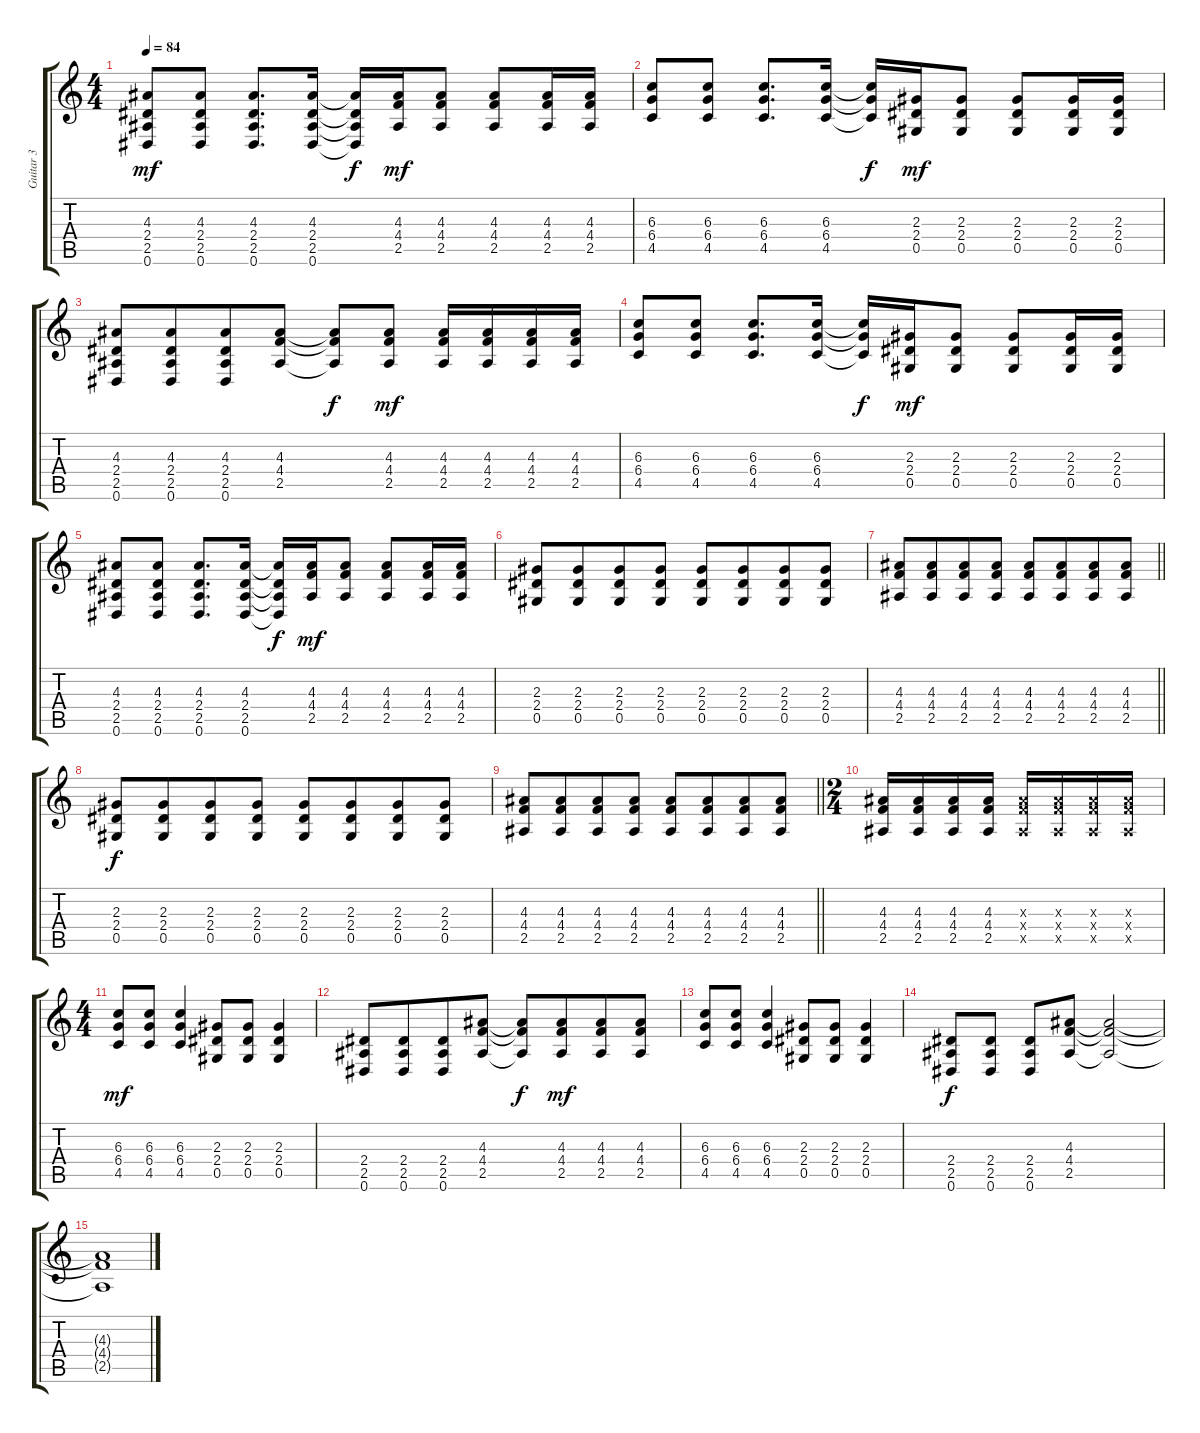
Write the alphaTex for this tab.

\track ("Guitar 3" "Guitar 3") {instrument overdrivenguitar}
\staff {score tabs}
\tuning (Eb4 Bb3 Gb3 Db3 Ab2 Eb2) {hide}
\ts (4 4)
\tempo 84
\clef g2
\ks c
(4.3 2.4 2.5 0.6).8{dy mf} (4.3 2.4 2.5 0.6).8 (4.3 2.4 2.5 0.6).8{d} (4.3 2.4 2.5 0.6).16 (4.3{t} 2.4{t} 2.5{t} 0.6{t}).16{dy f} (4.3 4.4 2.5).16{dy mf} (4.3 4.4 2.5).8 (4.3 4.4 2.5).8 (4.3 4.4 2.5).16 (4.3 4.4 2.5).16 |
(6.3 6.4 4.5).8 (6.3 6.4 4.5).8 (6.3 6.4 4.5).8{d} (6.3 6.4 4.5).16 (6.3{t} 6.4{t} 4.5{t}).16{dy f} (2.3 2.4 0.5).16{dy mf} (2.3 2.4 0.5).8 (2.3 2.4 0.5).8 (2.3 2.4 0.5).16 (2.3 2.4 0.5).16 |
(4.3 2.4 2.5 0.6).8 (4.3 2.4 2.5 0.6).8{beam merge} (4.3 2.4 2.5 0.6).8 (4.3 4.4 2.5).8 (4.3{t} 4.4{t} 2.5{t}).8{dy f} (4.3 4.4 2.5).8{dy mf} (4.3 4.4 2.5).16{txt ""} (4.3 4.4 2.5).16 (4.3 4.4 2.5).16 (4.3 4.4 2.5).16 |
(6.3 6.4 4.5).8 (6.3 6.4 4.5).8 (6.3 6.4 4.5).8{d} (6.3 6.4 4.5).16 (6.3{t} 6.4{t} 4.5{t}).16{dy f} (2.3 2.4 0.5).16{dy mf} (2.3 2.4 0.5).8 (2.3 2.4 0.5).8 (2.3 2.4 0.5).16 (2.3 2.4 0.5).16 |
(4.3 2.4 2.5 0.6).8 (4.3 2.4 2.5 0.6).8 (4.3 2.4 2.5 0.6).8{d} (4.3 2.4 2.5 0.6).16 (4.3{t} 2.4{t} 2.5{t} 0.6{t}).16{dy f} (4.3 4.4 2.5).16{dy mf} (4.3 4.4 2.5).8 (4.3 4.4 2.5).8 (4.3 4.4 2.5).16 (4.3 4.4 2.5).16 |
(2.3 2.4 0.5).8 (2.3 2.4 0.5).8{beam merge} (2.3 2.4 0.5).8 (2.3 2.4 0.5).8 (2.3 2.4 0.5).8 (2.3 2.4 0.5).8{beam merge} (2.3 2.4 0.5).8 (2.3 2.4 0.5).8 |
\barLineRight lightlight
(4.3 4.4 2.5).8 (4.3 4.4 2.5).8{beam merge} (4.3 4.4 2.5).8 (4.3 4.4 2.5).8 (4.3 4.4 2.5).8 (4.3 4.4 2.5).8{beam merge} (4.3 4.4 2.5).8 (4.3 4.4 2.5).8 |
(2.3 2.4 0.5).8{dy f} (2.3 2.4 0.5).8{beam merge} (2.3 2.4 0.5).8 (2.3 2.4 0.5).8 (2.3 2.4 0.5).8 (2.3 2.4 0.5).8{beam merge} (2.3 2.4 0.5).8 (2.3 2.4 0.5).8 |
\barLineRight lightlight
(4.3 4.4 2.5).8 (4.3 4.4 2.5).8{beam merge} (4.3 4.4 2.5).8 (4.3 4.4 2.5).8 (4.3 4.4 2.5).8 (4.3 4.4 2.5).8{beam merge} (4.3 4.4 2.5).8 (4.3 4.4 2.5).8 |
\ts (2 4)
(4.3 4.4 2.5).16 (4.3 4.4 2.5).16 (4.3 4.4 2.5).16 (4.3 4.4 2.5).16 (4.3{x} 4.4{x} 2.5{x}).16 (4.3{x} 4.4{x} 2.5{x}).16 (4.3{x} 4.4{x} 2.5{x}).16 (4.3{x} 4.4{x} 2.5{x}).16 |
\ts (4 4)
(6.3 6.4 4.5).8{dy mf} (6.3 6.4 4.5).8 (6.3 6.4 4.5).4 (2.3 2.4 0.5).8 (2.3 2.4 0.5).8 (2.3 2.4 0.5).4 |
(2.4 2.5 0.6).8 (2.4 2.5 0.6).8{beam merge} (2.4 2.5 0.6).8 (4.3 4.4 2.5).8 (4.3{t} 4.4{t} 2.5{t}).8{dy f} (4.3 4.4 2.5).8{dy mf beam merge} (4.3 4.4 2.5).8 (4.3 4.4 2.5).8 |
(6.3 6.4 4.5).8 (6.3 6.4 4.5).8 (6.3 6.4 4.5).4 (2.3 2.4 0.5).8 (2.3 2.4 0.5).8 (2.3 2.4 0.5).4 |
(2.4 2.5 0.6).8{dy f} (2.4 2.5 0.6).8 (2.4 2.5 0.6).8 (4.3 4.4 2.5).8 (4.3{t} 4.4{t} 2.5{t}).2 |
(4.3{t} 4.4{t} 2.5{t}).1
